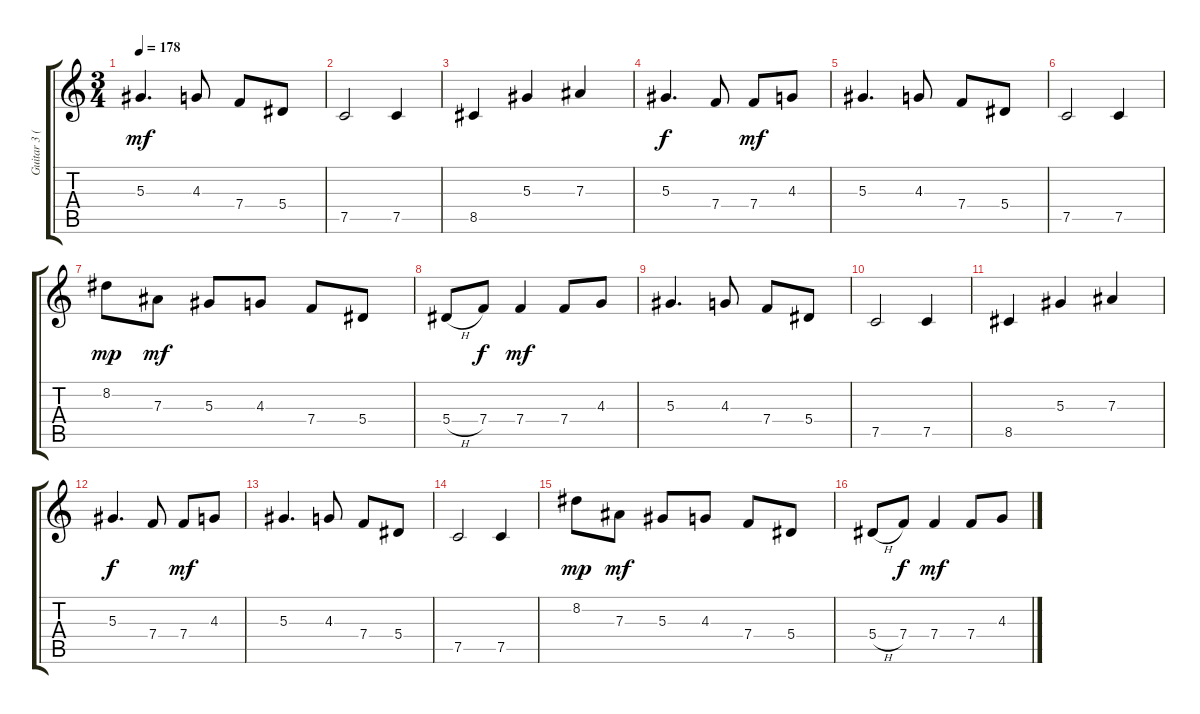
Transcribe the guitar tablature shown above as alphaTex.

\track ("Guitar 3 (Rhytm)" "Guitar 3 (") {instrument distortionguitar}
\staff {score tabs}
\tuning (C4 G3 Eb3 Bb2 F2 C2) {hide}
\ts (3 4)
\tempo 178
\clef g2
\ks c
5.3.4{d dy mf} 4.3.8 7.4.8 5.4.8 |
7.5.2 7.5.4 |
8.5.4 5.3.4 7.3.4 |
5.3.4{d dy f} 7.4.8 7.4.8{dy mf} 4.3.8 |
5.3.4{d} 4.3.8 7.4.8 5.4.8 |
7.5.2 7.5.4 |
8.2.8{dy mp} 7.3.8{dy mf} 5.3.8 4.3.8 7.4.8 5.4.8 |
5.4{h}.8 7.4.8{dy f} 7.4.4{dy mf} 7.4.8 4.3.8 |
5.3.4{d} 4.3.8 7.4.8 5.4.8 |
7.5.2 7.5.4 |
8.5.4 5.3.4 7.3.4 |
5.3.4{d dy f} 7.4.8 7.4.8{dy mf} 4.3.8 |
5.3.4{d} 4.3.8 7.4.8 5.4.8 |
7.5.2 7.5.4 |
8.2.8{dy mp} 7.3.8{dy mf} 5.3.8 4.3.8 7.4.8 5.4.8 |
5.4{h}.8 7.4.8{dy f} 7.4.4{dy mf} 7.4.8 4.3.8
